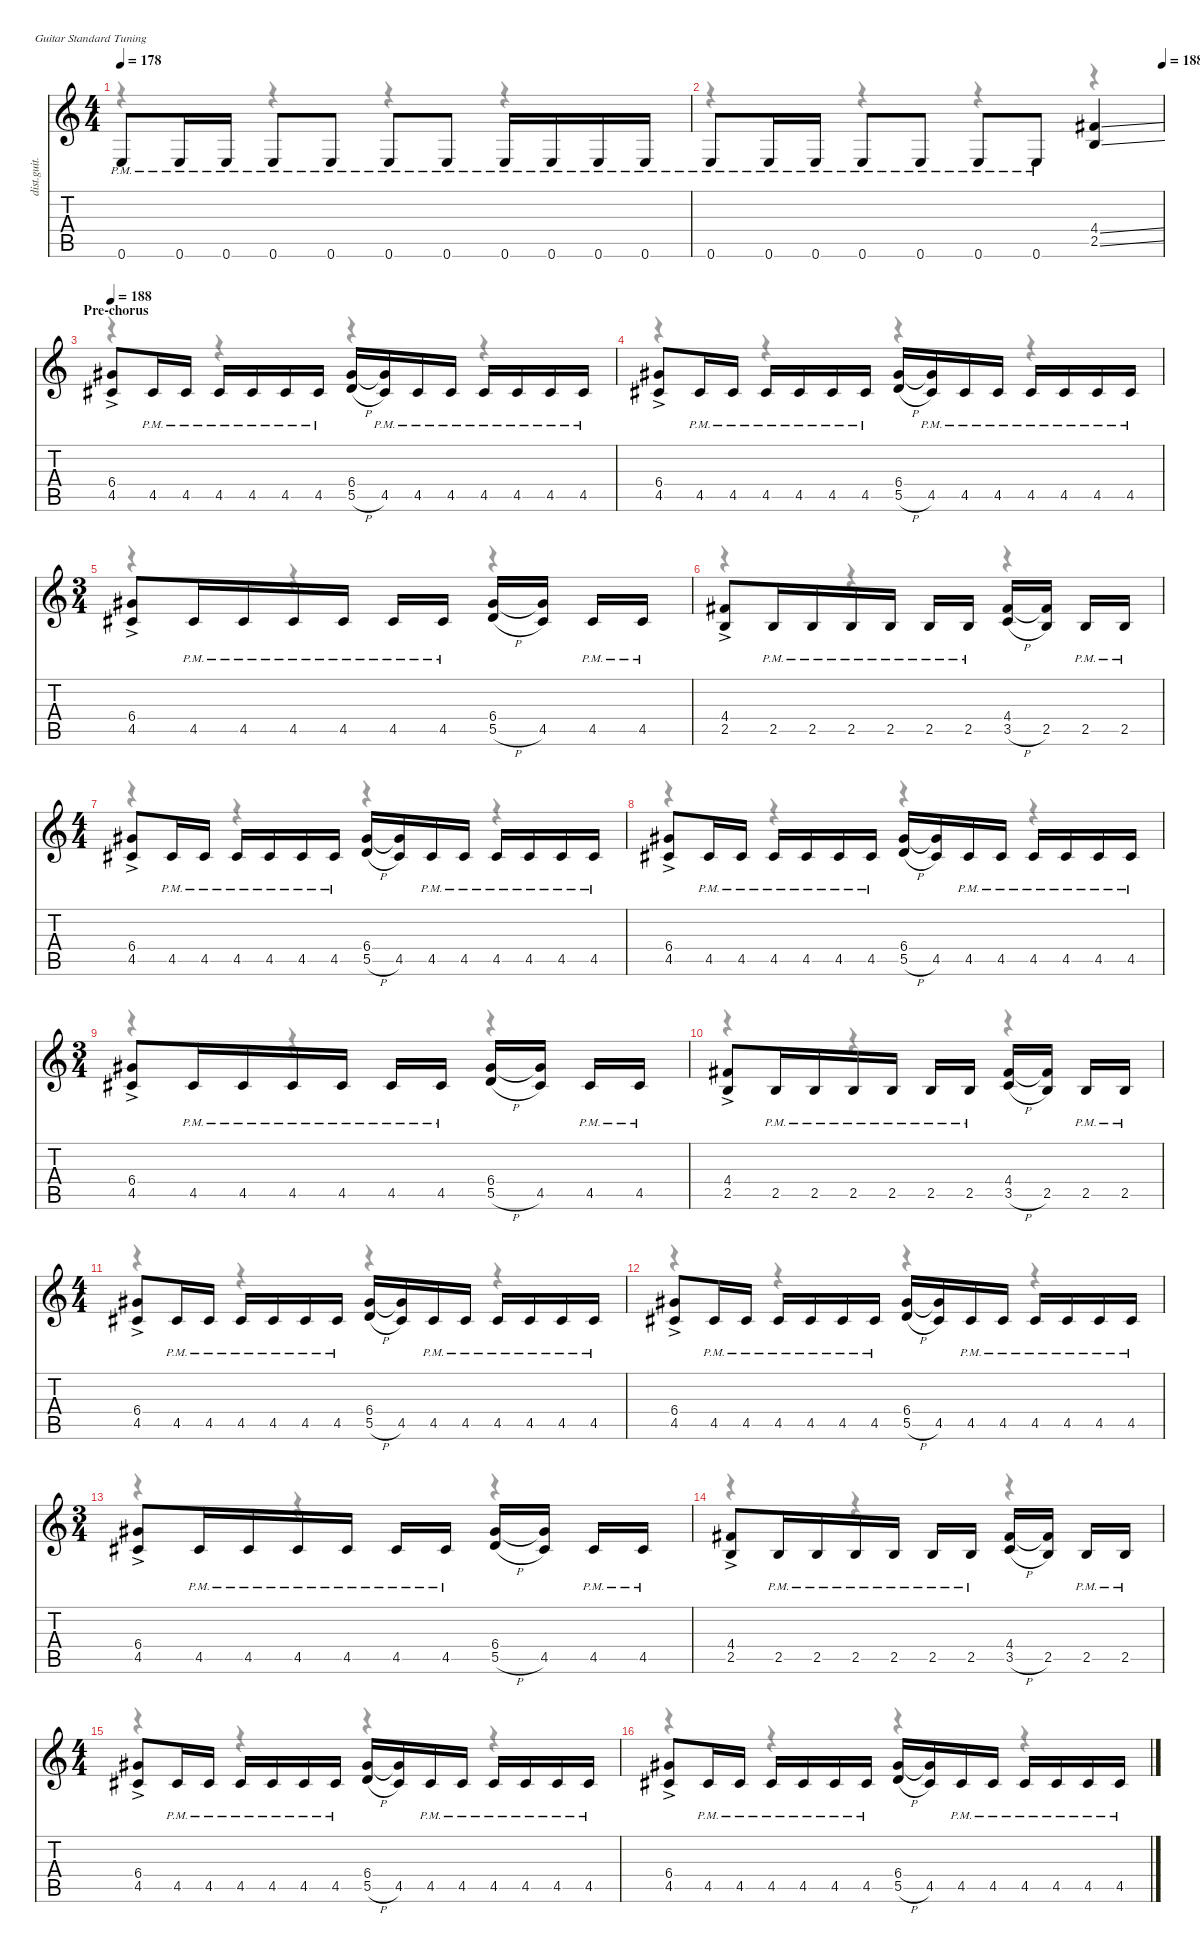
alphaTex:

\defaultSystemsLayout 4
\hideDynamics
\bracketExtendMode nobrackets
\otherSystemsTrackNameOrientation horizontal
\track ("James Hetfield (Rhythm Guitar)" "dist.guit.") {instrument distortionguitar}
\staff {score tabs}
\tuning (E4 B3 G3 D3 A2 E2)
\voice
\ts (4 4)
\tempo 178
\clef g2
\ks c
0.6{pm}.8{dy f beam Up} 0.6{pm}.16{beam Up} 0.6{pm}.16{beam Up} 0.6{pm}.8{beam Up} 0.6{pm}.8{beam Up} 0.6{pm}.8{beam Up} 0.6{pm}.8{beam Up} 0.6{pm}.16{beam Up} 0.6{pm}.16{beam Up} 0.6{pm}.16{beam Up} 0.6{pm}.16{beam Up} |
\tempo (188 1)
0.6{pm}.8{beam Up} 0.6{pm}.16{beam Up} 0.6{pm}.16{beam Up} 0.6{pm}.8{beam Up} 0.6{pm}.8{beam Up} 0.6{pm}.8{beam Up} 0.6{pm}.8{beam Up} (4.4{ss acc #} 2.5{ss}).4{beam Up} |
\section ("" "Pre-chorus")
\tempo 188
(6.4{ac acc #} 4.5{ac acc #}).8{dy mf beam Up} 4.5{pm acc #}.16{dy f beam Up} 4.5{pm acc #}.16{beam Up} 4.5{pm acc #}.16{beam Up} 4.5{pm acc #}.16{beam Up} 4.5{pm acc #}.16{beam Up} 4.5{pm acc #}.16{beam Up} (6.4{acc #} 5.5{h}).16{beam Up} (6.4{t acc #} 4.5{pm acc #}).16{beam Up} 4.5{pm acc #}.16{beam Up} 4.5{pm acc #}.16{beam Up} 4.5{pm acc #}.16{beam Up} 4.5{pm acc #}.16{beam Up} 4.5{pm acc #}.16{beam Up} 4.5{pm acc #}.16{beam Up} |
(6.4{ac acc #} 4.5{ac acc #}).8{beam Up} 4.5{pm acc #}.16{beam Up} 4.5{pm acc #}.16{beam Up} 4.5{pm acc #}.16{beam Up} 4.5{pm acc #}.16{beam Up} 4.5{pm acc #}.16{beam Up} 4.5{pm acc #}.16{beam Up} (6.4{acc #} 5.5{h}).16{beam Up} (6.4{t acc #} 4.5{pm acc #}).16{beam Up} 4.5{pm acc #}.16{beam Up} 4.5{pm acc #}.16{beam Up} 4.5{pm acc #}.16{beam Up} 4.5{pm acc #}.16{beam Up} 4.5{pm acc #}.16{beam Up} 4.5{pm acc #}.16{beam Up} |
\ts (3 4)
\beaming (8 3 1 1 1)
(6.4{ac acc #} 4.5{ac acc #}).8{beam Up} 4.5{pm acc #}.16{beam Up} 4.5{pm acc #}.16{beam Up} 4.5{pm acc #}.16{beam Up} 4.5{pm acc #}.16{beam Up} 4.5{pm acc #}.16{beam Up} 4.5{pm acc #}.16{beam Up} (6.4{acc #} 5.5{h}).16{beam Up} (6.4{t acc #} 4.5{acc #}).16{beam Up} 4.5{pm acc #}.16{beam Up} 4.5{pm acc #}.16{beam Up} |
(4.4{ac acc #} 2.5{ac}).8{beam Up} 2.5{pm}.16{beam Up} 2.5{pm}.16{beam Up} 2.5{pm}.16{beam Up} 2.5{pm}.16{beam Up} 2.5{pm}.16{beam Up} 2.5{pm}.16{beam Up} (4.4{acc #} 3.5{h}).16{beam Up} (4.4{t acc #} 2.5).16{beam Up} 2.5{pm}.16{beam Up} 2.5{pm}.16{beam Up} |
\ts (4 4)
\beaming (8 2 2 2 2)
(6.4{ac acc #} 4.5{ac acc #}).8{beam Up} 4.5{pm acc #}.16{beam Up} 4.5{pm acc #}.16{beam Up} 4.5{pm acc #}.16{beam Up} 4.5{pm acc #}.16{beam Up} 4.5{pm acc #}.16{beam Up} 4.5{pm acc #}.16{beam Up} (6.4{acc #} 5.5{h}).16{beam Up} (6.4{t acc #} 4.5{acc #}).16{beam Up} 4.5{pm acc #}.16{beam Up} 4.5{pm acc #}.16{beam Up} 4.5{pm acc #}.16{beam Up} 4.5{pm acc #}.16{beam Up} 4.5{pm acc #}.16{beam Up} 4.5{pm acc #}.16{beam Up} |
(6.4{ac acc #} 4.5{ac acc #}).8{beam Up} 4.5{pm acc #}.16{beam Up} 4.5{pm acc #}.16{beam Up} 4.5{pm acc #}.16{beam Up} 4.5{pm acc #}.16{beam Up} 4.5{pm acc #}.16{beam Up} 4.5{pm acc #}.16{beam Up} (6.4{acc #} 5.5{h}).16{beam Up} (6.4{t acc #} 4.5{acc #}).16{beam Up} 4.5{pm acc #}.16{beam Up} 4.5{pm acc #}.16{beam Up} 4.5{pm acc #}.16{beam Up} 4.5{pm acc #}.16{beam Up} 4.5{pm acc #}.16{beam Up} 4.5{pm acc #}.16{beam Up} |
\ts (3 4)
\beaming (8 3 1 1 1)
(6.4{ac acc #} 4.5{ac acc #}).8{beam Up} 4.5{pm acc #}.16{beam Up} 4.5{pm acc #}.16{beam Up} 4.5{pm acc #}.16{beam Up} 4.5{pm acc #}.16{beam Up} 4.5{pm acc #}.16{beam Up} 4.5{pm acc #}.16{beam Up} (6.4{acc #} 5.5{h}).16{beam Up} (6.4{t acc #} 4.5{acc #}).16{beam Up} 4.5{pm acc #}.16{beam Up} 4.5{pm acc #}.16{beam Up} |
(4.4{ac acc #} 2.5{ac}).8{beam Up} 2.5{pm}.16{beam Up} 2.5{pm}.16{beam Up} 2.5{pm}.16{beam Up} 2.5{pm}.16{beam Up} 2.5{pm}.16{beam Up} 2.5{pm}.16{beam Up} (4.4{acc #} 3.5{h}).16{beam Up} (4.4{t acc #} 2.5).16{beam Up} 2.5{pm}.16{beam Up} 2.5{pm}.16{beam Up} |
\ts (4 4)
\beaming (8 2 2 2 2)
(6.4{ac acc #} 4.5{ac acc #}).8{beam Up} 4.5{pm acc #}.16{beam Up} 4.5{pm acc #}.16{beam Up} 4.5{pm acc #}.16{beam Up} 4.5{pm acc #}.16{beam Up} 4.5{pm acc #}.16{beam Up} 4.5{pm acc #}.16{beam Up} (6.4{acc #} 5.5{h}).16{beam Up} (6.4{t acc #} 4.5{acc #}).16{beam Up} 4.5{pm acc #}.16{beam Up} 4.5{pm acc #}.16{beam Up} 4.5{pm acc #}.16{beam Up} 4.5{pm acc #}.16{beam Up} 4.5{pm acc #}.16{beam Up} 4.5{pm acc #}.16{beam Up} |
(6.4{ac acc #} 4.5{ac acc #}).8{beam Up} 4.5{pm acc #}.16{beam Up} 4.5{pm acc #}.16{beam Up} 4.5{pm acc #}.16{beam Up} 4.5{pm acc #}.16{beam Up} 4.5{pm acc #}.16{beam Up} 4.5{pm acc #}.16{beam Up} (6.4{acc #} 5.5{h}).16{beam Up} (6.4{t acc #} 4.5{acc #}).16{beam Up} 4.5{pm acc #}.16{beam Up} 4.5{pm acc #}.16{beam Up} 4.5{pm acc #}.16{beam Up} 4.5{pm acc #}.16{beam Up} 4.5{pm acc #}.16{beam Up} 4.5{pm acc #}.16{beam Up} |
\ts (3 4)
\beaming (8 3 1 1 1)
(6.4{ac acc #} 4.5{ac acc #}).8{beam Up} 4.5{pm acc #}.16{beam Up} 4.5{pm acc #}.16{beam Up} 4.5{pm acc #}.16{beam Up} 4.5{pm acc #}.16{beam Up} 4.5{pm acc #}.16{beam Up} 4.5{pm acc #}.16{beam Up} (6.4{acc #} 5.5{h}).16{beam Up} (6.4{t acc #} 4.5{acc #}).16{beam Up} 4.5{pm acc #}.16{beam Up} 4.5{pm acc #}.16{beam Up} |
(4.4{ac acc #} 2.5{ac}).8{beam Up} 2.5{pm}.16{beam Up} 2.5{pm}.16{beam Up} 2.5{pm}.16{beam Up} 2.5{pm}.16{beam Up} 2.5{pm}.16{beam Up} 2.5{pm}.16{beam Up} (4.4{acc #} 3.5{h}).16{beam Up} (4.4{t acc #} 2.5).16{beam Up} 2.5{pm}.16{beam Up} 2.5{pm}.16{beam Up} |
\ts (4 4)
\beaming (8 2 2 2 2)
(6.4{ac acc #} 4.5{ac acc #}).8{beam Up} 4.5{pm acc #}.16{beam Up} 4.5{pm acc #}.16{beam Up} 4.5{pm acc #}.16{beam Up} 4.5{pm acc #}.16{beam Up} 4.5{pm acc #}.16{beam Up} 4.5{pm acc #}.16{beam Up} (6.4{acc #} 5.5{h}).16{beam Up} (6.4{t acc #} 4.5{acc #}).16{beam Up} 4.5{pm acc #}.16{beam Up} 4.5{pm acc #}.16{beam Up} 4.5{pm acc #}.16{beam Up} 4.5{pm acc #}.16{beam Up} 4.5{pm acc #}.16{beam Up} 4.5{pm acc #}.16{beam Up} |
(6.4{ac acc #} 4.5{ac acc #}).8{beam Up} 4.5{pm acc #}.16{beam Up} 4.5{pm acc #}.16{beam Up} 4.5{pm acc #}.16{beam Up} 4.5{pm acc #}.16{beam Up} 4.5{pm acc #}.16{beam Up} 4.5{pm acc #}.16{beam Up} (6.4{acc #} 5.5{h}).16{beam Up} (6.4{t acc #} 4.5{acc #}).16{beam Up} 4.5{pm acc #}.16{beam Up} 4.5{pm acc #}.16{beam Up} 4.5{pm acc #}.16{beam Up} 4.5{pm acc #}.16{beam Up} 4.5{pm acc #}.16{beam Up} 4.5{pm acc #}.16{beam Up}
\voice
\clef g2
\ottava regular
\simile none
\ks c
r.4{dy mf beam Down} r.4{beam Down} r.4{beam Down} r.4{beam Down} |
r.4{beam Down} r.4{beam Down} r.4{beam Down} r.4{beam Down} |
r.4{beam Down} r.4{beam Down} r.4{beam Down} r.4{beam Down} |
r.4{beam Down} r.4{beam Down} r.4{beam Down} r.4{beam Down} |
r.4{beam Down} r.4{beam Down} r.4{beam Down} |
r.4{beam Down} r.4{beam Down} r.4{beam Down} |
r.4{beam Down} r.4{beam Down} r.4{beam Down} r.4{beam Down} |
r.4{beam Down} r.4{beam Down} r.4{beam Down} r.4{beam Down} |
r.4{beam Down} r.4{beam Down} r.4{beam Down} |
r.4{beam Down} r.4{beam Down} r.4{beam Down} |
r.4{beam Down} r.4{beam Down} r.4{beam Down} r.4{beam Down} |
r.4{beam Down} r.4{beam Down} r.4{beam Down} r.4{beam Down} |
r.4{beam Down} r.4{beam Down} r.4{beam Down} |
r.4{beam Down} r.4{beam Down} r.4{beam Down} |
r.4{beam Down} r.4{beam Down} r.4{beam Down} r.4{beam Down} |
r.4{beam Down} r.4{beam Down} r.4{beam Down} r.4{beam Down}
